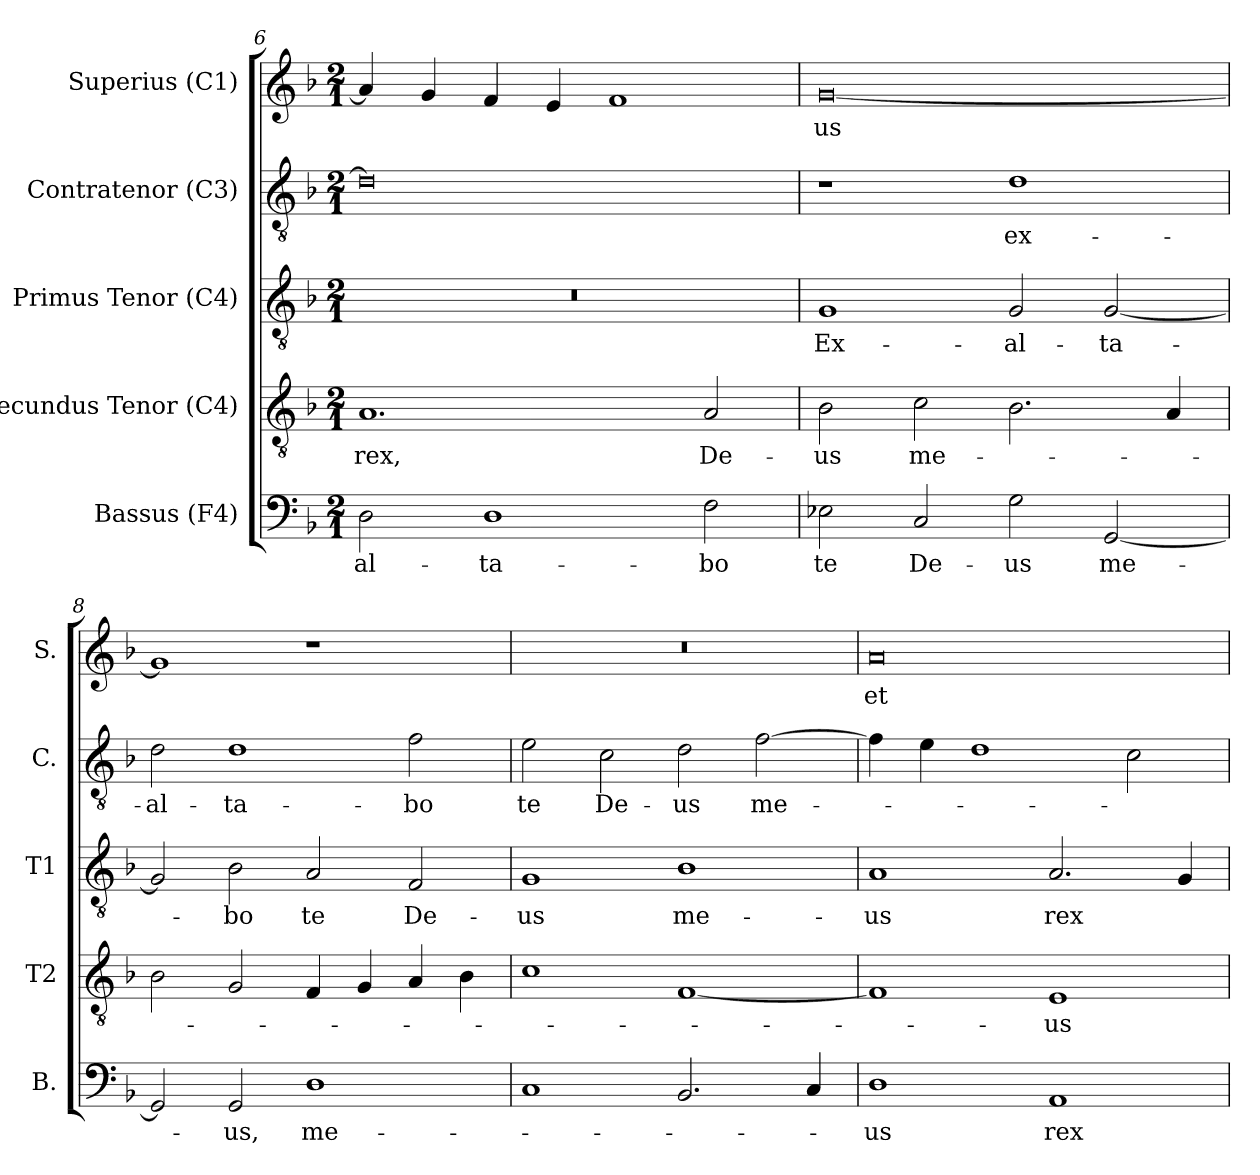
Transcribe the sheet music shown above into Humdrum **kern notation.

**kern	**text	**kern	**text	**kern	**text	**kern	**text	**kern	**text
*part5	*part5	*part4	*part4	*part3	*part3	*part2	*part2	*part1	*part1
*staff5	*staff5	*staff4	*staff4	*staff3	*staff3	*staff2	*staff2	*staff1	*staff1
*I"Bassus (F4)	*	*I"Secundus Tenor (C4)	*	*I"Primus Tenor (C4)	*	*I"Contratenor (C3)	*	*I"Superius (C1)	*
*I'B.	*	*I'T2	*	*I'T1	*	*I'C.	*	*I'S.	*
*clefF4	*	*clefGv2	*	*clefGv2	*	*clefGv2	*	*clefG2	*
*	*	*ITrd7c12	*	*ITrd7c12	*	*	*	*	*
*k[b-]	*	*k[b-]	*	*k[b-]	*	*k[b-]	*	*k[b-]	*
*F:	*	*F:	*	*F:	*	*F:	*	*F:	*
*M2/1	*	*M2/1	*	*M2/1	*	*M2/1	*	*M2/1	*
=6	=6	=6	=6	=6	=6	=6	=6	=6	=6
!	!LO:LY:b:color=#000000	!	!	!	!	!	!	!	!
!	!	!	!LO:LY:b:color=#000000	!LO:N:vis=1	!	!	!	!	!
2Di\	-al-	1.AAi	rex,	0r	.	0di]	.	4ai/]	.
.	.	.	.	.	.	.	.	4gi/	.
!	!LO:LY:b:color=#000000	!	!	!	!	!	!	!	!
1Di	-ta-	.	.	.	.	.	.	4fi/	.
.	.	.	.	.	.	.	.	4ei/	.
.	.	.	.	.	.	.	.	1fi	.
!	!LO:LY:b:color=#000000	!	!	!	!	!	!	!	!
!	!	!	!LO:LY:b:color=#000000	!	!	!	!	!	!
2Fi\	-bo	2AAi/	De-	.	.	.	.	.	.
=7	=7	=7	=7	=7	=7	=7	=7	=7	=7
!	!LO:LY:b:color=#000000	!	!	!	!	!	!	!	!
!	!	!	!LO:LY:b:color=#000000	!	!	!	!	!	!
!	!	!	!	!	!LO:LY:b:color=#000000	!	!	!	!
!	!	!	!	!	!	!	!	!	!LO:LY:b:color=#000000
2E-i\	te	2BB-i\	-us	1GGi	Ex-	1r	.	[0gi	-us
!	!LO:LY:b:color=#000000	!	!	!	!	!	!	!	!
!	!	!	!LO:LY:b:color=#000000	!	!	!	!	!	!
2Ci/	De-	2Ci\	me-	.	.	.	.	.	.
!	!LO:LY:b:color=#000000	!	!	!	!	!	!	!	!
!	!	!	!	!	!LO:LY:b:color=#000000	!	!	!	!
!	!	!	!	!	!	!	!LO:LY:b:color=#000000	!	!
2Gi\	-us	2.BB-i\	.	2GGi/	-al-	1di	ex-	.	.
!	!LO:LY:b:color=#000000	!	!	!	!	!	!	!	!
!	!	!	!	!	!LO:LY:b:color=#000000	!	!	!	!
[2GGi/	me-	.	.	[2GGi/	-ta-	.	.	.	.
.	.	4AAi/	.	.	.	.	.	.	.
=8	=8	=8	=8	=8	=8	=8	=8	=8	=8
!	!	!	!	!	!	!	!LO:LY:b:color=#000000	!	!
2GGi/]	.	2BB-i\	.	2GGi/]	.	2di\	-al-	1gi]	.
!	!LO:LY:b:color=#000000	!	!	!	!	!	!	!	!
!	!	!	!	!	!LO:LY:b:color=#000000	!	!	!	!
!	!	!	!	!	!	!	!LO:LY:b:color=#000000	!	!
2GGi/	-us,	2GGi/	.	2BB-i\	-bo	1di	-ta-	.	.
!	!LO:LY:b:color=#000000	!	!	!	!	!	!	!	!
!	!	!	!	!	!LO:LY:b:color=#000000	!	!	!	!
1Di	me-	4FFi/	.	2AAi/	te	.	.	1r	.
.	.	4GGi/	.	.	.	.	.	.	.
!	!	!	!	!	!LO:LY:b:color=#000000	!	!	!	!
!	!	!	!	!	!	!	!LO:LY:b:color=#000000	!	!
.	.	4AAi/	.	2FFi/	De-	2fi\	-bo	.	.
.	.	4BB-i\	.	.	.	.	.	.	.
!!LO:LB:g=z
=9	=9	=9	=9	=9	=9	=9	=9	=9	=9
!	!	!	!	!	!LO:LY:b:color=#000000	!	!	!	!
!	!	!	!	!	!	!	!LO:LY:b:color=#000000	!LO:N:vis=1	!
1Ci	.	1Ci	.	1GGi	-us	2ei\	te	0r	.
!	!	!	!	!	!	!	!LO:LY:b:color=#000000	!	!
.	.	.	.	.	.	2ci\	De-	.	.
!	!	!	!	!	!LO:LY:b:color=#000000	!	!	!	!
!	!	!	!	!	!	!	!LO:LY:b:color=#000000	!	!
2.BB-i/	.	[1FFi	.	1BB-i	me-	2di\	-us	.	.
!	!	!	!	!	!	!	!LO:LY:b:color=#000000	!	!
.	.	.	.	.	.	[2fi\	me-	.	.
4Ci/	.	.	.	.	.	.	.	.	.
=10	=10	=10	=10	=10	=10	=10	=10	=10	=10
!	!LO:LY:b:color=#000000	!	!	!	!	!	!	!	!
!	!	!	!	!	!LO:LY:b:color=#000000	!	!	!	!
!	!	!	!	!	!	!	!	!	!LO:LY:b:color=#000000
1Di	-us	1FFi]	.	1AAi	-us	4fi\]	.	0ai	et
.	.	.	.	.	.	4ei\	.	.	.
.	.	.	.	.	.	1di	.	.	.
!	!LO:LY:b:color=#000000	!	!	!	!	!	!	!	!
!	!	!	!LO:LY:b:color=#000000	!	!	!	!	!	!
!	!	!	!	!	!LO:LY:b:color=#000000	!	!	!	!
1AAi	rex	1EEi	-us	2.AAi/	rex	.	.	.	.
.	.	.	.	.	.	2ci\	.	.	.
.	.	.	.	4GGi/	.	.	.	.	.
=	=	=	=	=	=	=	=	=	=
*-	*-	*-	*-	*-	*-	*-	*-	*-	*-
